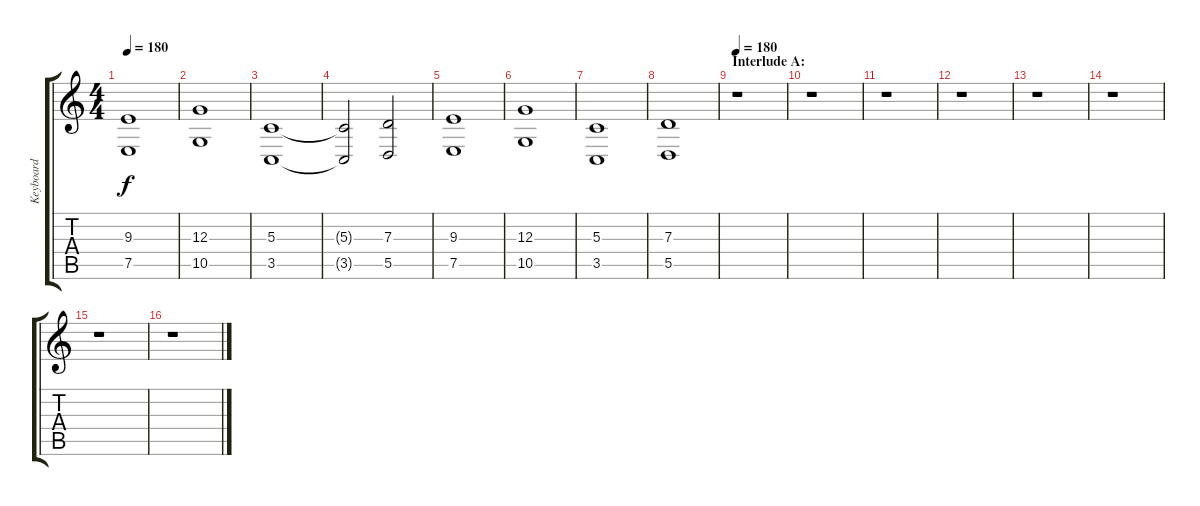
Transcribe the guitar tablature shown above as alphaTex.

\track ("Keyboard" "Keyboard") {instrument stringensemble1}
\staff {score tabs}
\tuning (E4 B3 G3 D3 A2 E2) {hide}
\ts (4 4)
\tempo 180
\clef g2
\ks c
(9.3 7.5).1{dy f} |
(12.3 10.5).1 |
(5.3 3.5).1 |
(5.3{t} 3.5{t}).2 (7.3 5.5).2 |
(9.3 7.5).1 |
(12.3 10.5).1 |
(5.3 3.5).1 |
(7.3 5.5).1 |
\section ("" "Interlude A:")
\tempo 180
r.1 |
r.1 |
r.1 |
r.1 |
r.1 |
r.1 |
r.1 |
r.1
